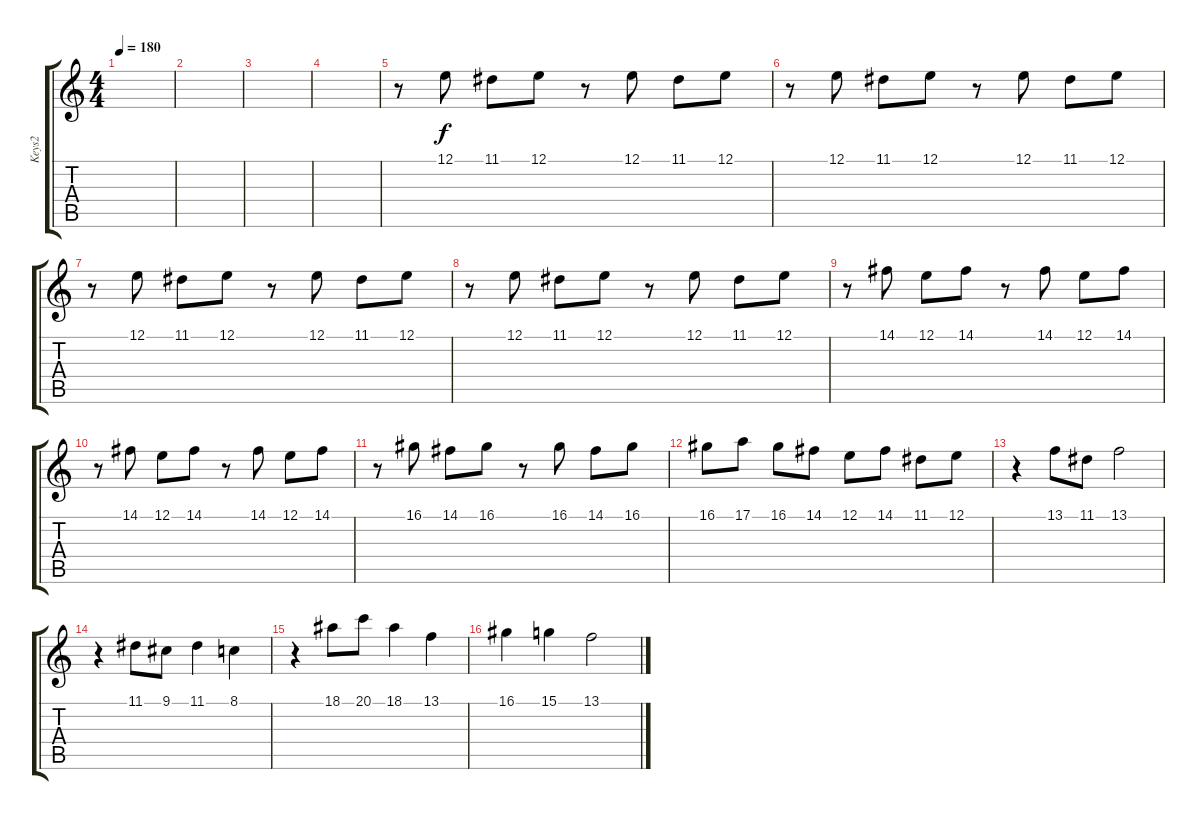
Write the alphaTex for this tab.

\track ("Keys2" "Keys2") {instrument synthstrings1}
\staff {score tabs}
\tuning (E4 B3 G3 D3 A2 E2) {hide}
\ts (4 4)
\tempo 180
\clef g2
\ks c
|
|
|
|
r.8{volume 13 instrument synthstrings2} 12.1.8 11.1.8 12.1.8 r.8 12.1.8 11.1.8 12.1.8 |
r.8 12.1.8 11.1.8 12.1.8 r.8 12.1.8 11.1.8 12.1.8 |
r.8 12.1.8 11.1.8 12.1.8 r.8 12.1.8 11.1.8 12.1.8 |
r.8 12.1.8 11.1.8 12.1.8 r.8 12.1.8 11.1.8 12.1.8 |
r.8 14.1.8 12.1.8 14.1.8 r.8 14.1.8 12.1.8 14.1.8 |
r.8 14.1.8 12.1.8 14.1.8 r.8 14.1.8 12.1.8 14.1.8 |
r.8 16.1.8 14.1.8 16.1.8 r.8 16.1.8 14.1.8 16.1.8 |
16.1.8 17.1.8 16.1.8 14.1.8 12.1.8 14.1.8 11.1.8 12.1.8 |
r.4 13.1.8 11.1.8 13.1.2 |
r.4 11.1.8 9.1.8 11.1.4 8.1.4 |
r.4 18.1.8 20.1.8 18.1.4 13.1.4 |
16.1.4 15.1.4 13.1.2
